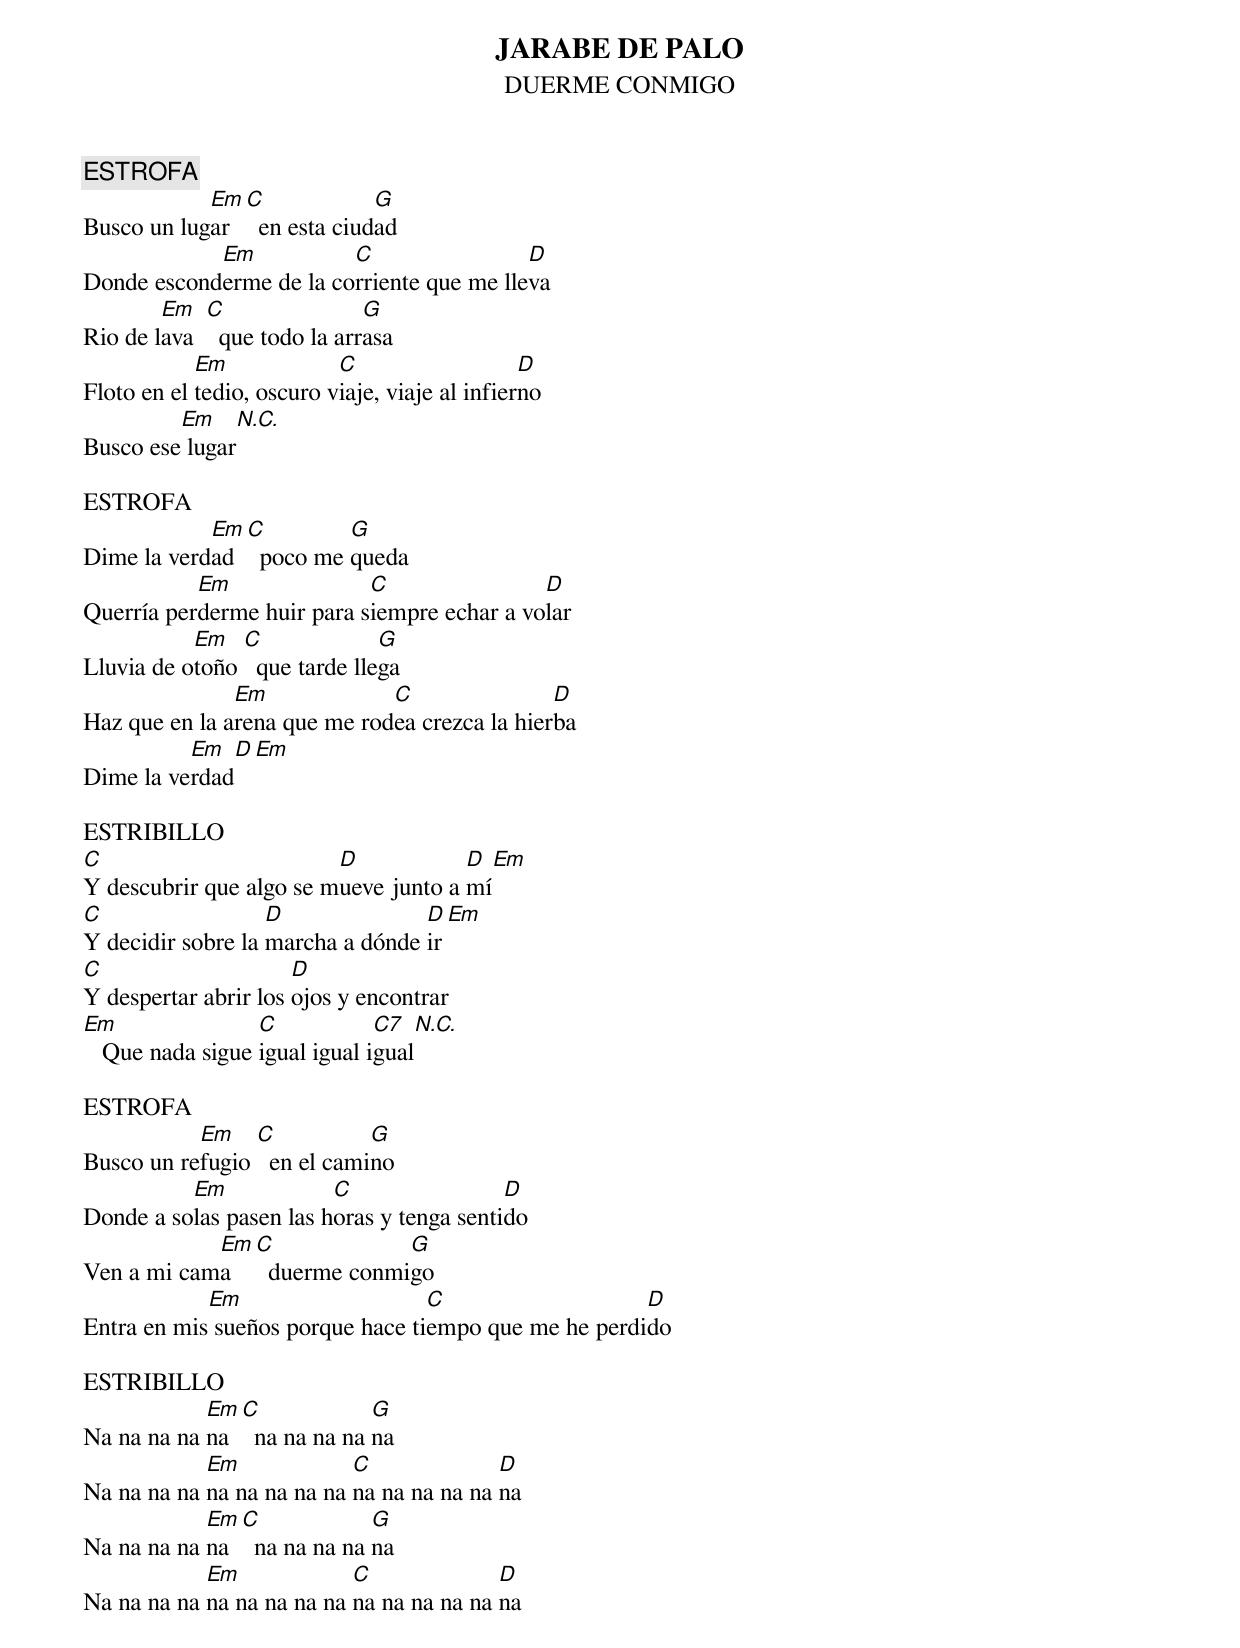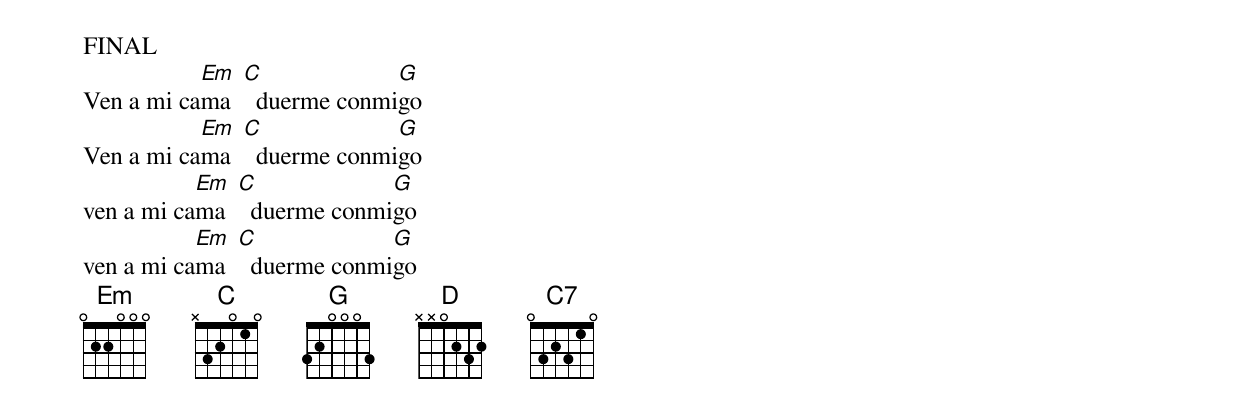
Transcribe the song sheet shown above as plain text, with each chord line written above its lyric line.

JARABE DE PALO
DUERME CONMIGO

ESTROFA
            Em  C             G
Busco un lugar    en esta ciudad
            Em           C                 D
Donde esconderme de la corriente que me lleva
        Em   C                G
Rio de lava    que todo la arrasa
            Em             C                    D
Floto en el tedio, oscuro viaje, viaje al infierno
         Em     N.C.
Busco ese lugar

ESTROFA
            Em  C         G
Dime la verdad    poco me queda
           Em               C                D
Querría perderme huir para siempre echar a volar
           Em   C              G
Lluvia de otoño   que tarde llega
               Em             C                D
Haz que en la arena que me rodea crezca la hierba
          Em   D Em
Dime la verdad

ESTRIBILLO
C                        D            D  Em
Y descubrir que algo se mueve junto a mí
C                  D              D  Em
Y decidir sobre la marcha a dónde ir
C                     D
Y despertar abrir los ojos y encontrar
Em                C            C7   N.C.
   Que nada sigue igual igual igual

ESTROFA
           Em    C           G
Busco un refugio   en el camino
          Em             C                 D
Donde a solas pasen las horas y tenga sentido
            Em  C             G
Ven a mi cama     duerme conmigo
            Em                    C                   D
Entra en mis sueños porque hace tiempo que me he perdido

ESTRIBILLO
            Em  C             G
Na na na na na    na na na na na
            Em             C              D
Na na na na na na na na na na na na na na na
            Em  C             G
Na na na na na    na na na na na
            Em             C              D
Na na na na na na na na na na na na na na na

FINAL
           Em  C             G
Ven a mi cama    duerme conmigo
           Em  C             G
Ven a mi cama    duerme conmigo
           Em  C             G
ven a mi cama    duerme conmigo
           Em  C             G
ven a mi cama    duerme conmigo
